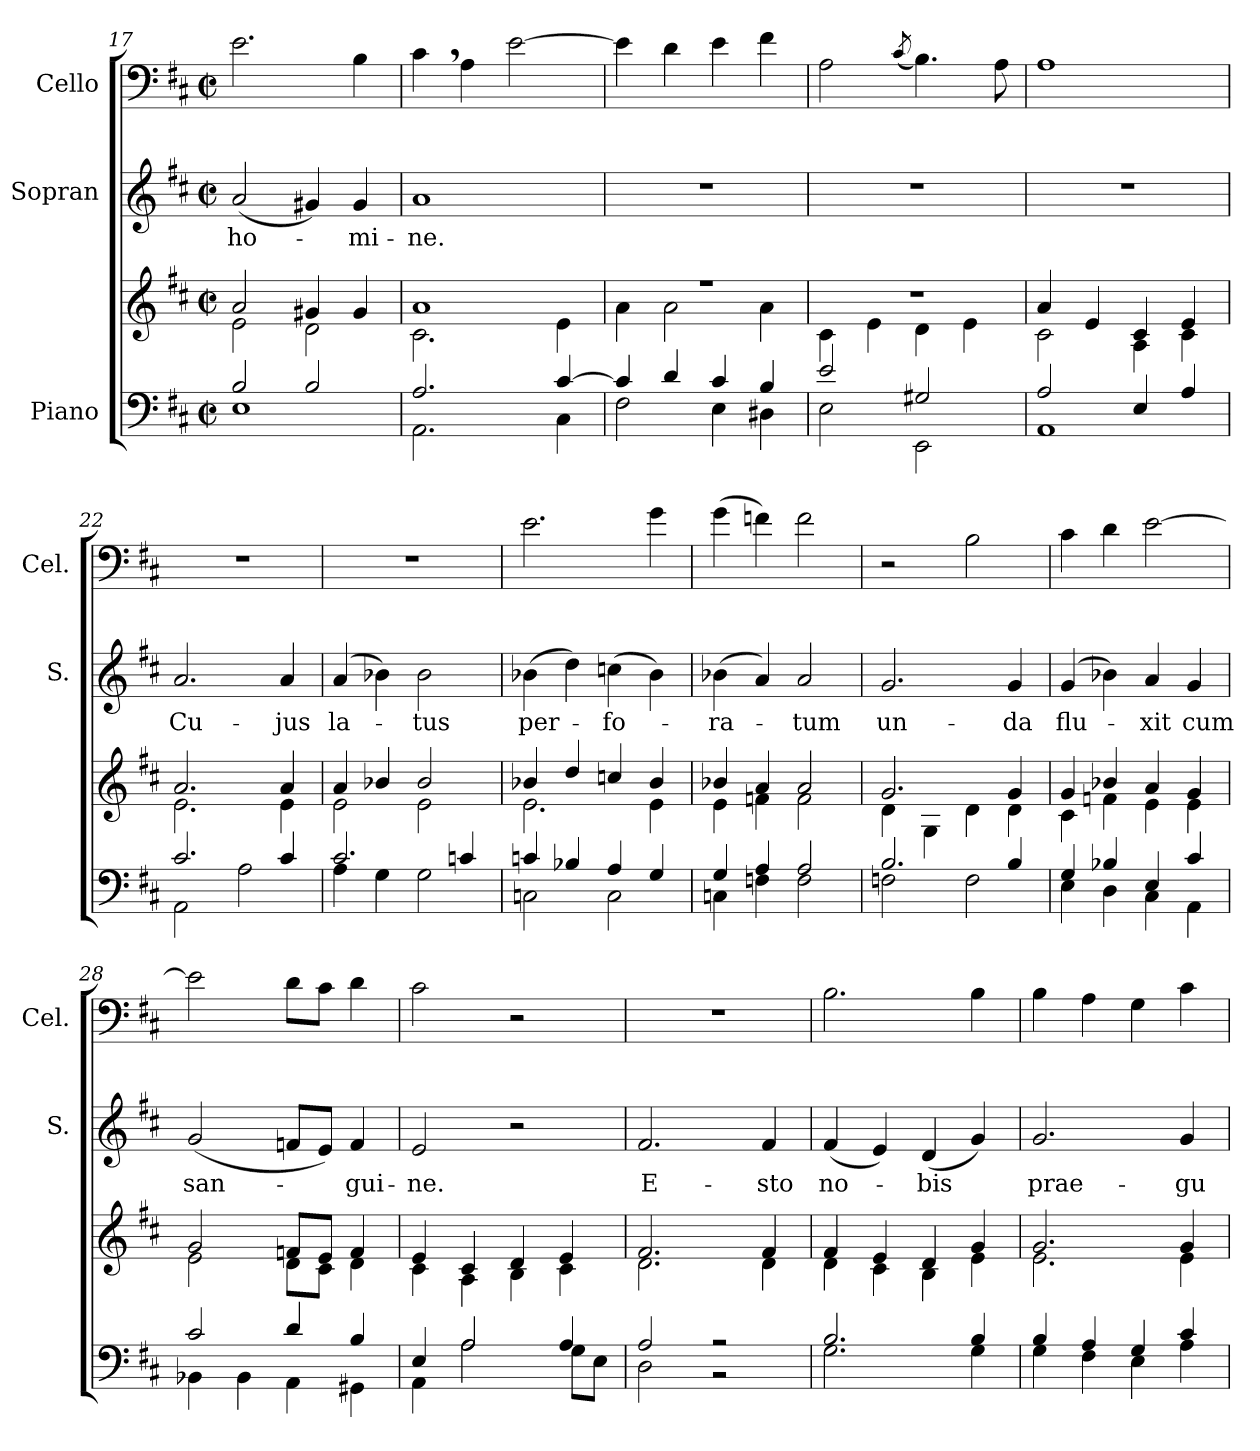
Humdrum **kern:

**kern	**kern	**kern	**text	**kern
*part3	*part3	*part2	*part2	*part1
*staff4	*staff3	*staff2	*staff2	*staff1
*I"Piano	*	*I"Sopran	*	*I"Cello
*	*	*I'S.	*	*I'Cel.
*clefF4	*clefG2	*clefG2	*	*clefF4
*k[f#c#]	*k[f#c#]	*k[f#c#]	*	*k[f#c#]
*M2/2	*M2/2	*M2/2	*	*M2/2
*met(c|)	*met(c|)	*met(c|)	*	*met(c|)
=17	=17	=17	=17	=17
*^	*^	*	*	*
!	!	!	!	!	!LO:LY:b	!
2B/	1E	2a/	2e\	(2a/	ho-	2.e\
2B/	.	4g#X/	2d\	4g#X/)	.	.
!	!	!	!	!	!LO:LY:b	!
.	.	4g#/	.	4g#/	-mi-	4B\
=18	=18	=18	=18	=18	=18	=18
!	!	!	!	!	!LO:LY:b	!
2.A/	2.AA\	1a	2.c#\	1a	-ne.	4c#,\
.	.	.	.	.	.	4A\
.	.	.	.	.	.	[2e\
[4c#/	4C#\	.	4e\	.	.	.
=19	=19	=19	=19	=19	=19	=19
4c#/]	2F#\	1r	4a\	1r	.	4e\]
4d/	.	.	2a\	.	.	4d\
4c#/	4E\	.	.	.	.	4e\
4B/	4D#X\	.	4a\	.	.	4f#\
!!LO:PB:g=z
=20	=20	=20	=20	=20	=20	=20
2e/	2E\	1r	4c#\	1r	.	2A\
.	.	.	4e\	.	.	.
.	.	.	.	.	.	(8qc#/
2G#X/	2EE\	.	4d\	.	.	4.B\)
.	.	.	4e\	.	.	.
.	.	.	.	.	.	8A\
=21	=21	=21	=21	=21	=21	=21
2A/	1AA	4a/	2c#\	1r	.	1A
.	.	4e/	.	.	.	.
4E/	.	4c#/	4A\	.	.	.
4A/	.	4e/	4c#\	.	.	.
=22	=22	=22	=22	=22	=22	=22
!	!	!	!	!	!LO:LY:b	!
2.c#/	2AA\	2.a/	2.e\	2.a/	Cu-	1r
.	2A\	.	.	.	.	.
!	!	!	!	!	!LO:LY:b	!
4c#/	.	4a/	4e\	4a/	-jus	.
=23	=23	=23	=23	=23	=23	=23
!	!	!	!	!	!LO:LY:b	!
2.c#/	4A\	4a/	2e\	(4a/	la-	1r
.	4G\	4b-X/	.	4b-X\)	.	.
!	!	!	!	!	!LO:LY:b	!
.	2G\	2b-/	2e\	2b-\	-tus	.
4cn/	.	.	.	.	.	.
=24	=24	=24	=24	=24	=24	=24
!	!	!	!	!	!LO:LY:b	!
4cn/	2Cn\	4b-X/	2.e\	(4b-X\	per-	2.e\
4B-X/	.	4dd/	.	4dd\)	.	.
!	!	!	!	!	!LO:LY:b	!
4A/	2C\	4ccn/	.	(4ccn\	-fo-	.
4G/	.	4b-/	4e\	4b-\)	.	4g\
=25	=25	=25	=25	=25	=25	=25
!	!	!	!	!	!LO:LY:b	!
4G/	4Cn\	4b-X/	4e\	(4b-X\	-ra-	(4g\
4A/	4Fn\	4a/	4fn\	4a/)	.	4fn\)
!	!	!	!	!	!LO:LY:b	!
2A/	2F\	2a/	2f\	2a/	-tum	2f\
=26	=26	=26	=26	=26	=26	=26
!	!	!	!	!	!LO:LY:b	!
2.B/	2Fn\	2.g/	4d\	2.g/	un-	2r
.	.	.	4G\	.	.	.
.	2F\	.	4d\	.	.	2B\
!	!	!	!	!	!LO:LY:b	!
4B/	.	4g/	4d\	4g/	-da	.
!!LO:LB:g=z
=27	=27	=27	=27	=27	=27	=27
!	!	!	!	!	!LO:LY:b	!
4G/	4E\	4g/	4c#\	(4g/	flu-	4c#\
4B-X/	4D\	4b-X/	4fn\	4b-X\)	.	4d\
!	!	!	!	!	!LO:LY:b	!
4E/	4C#\	4a/	4e\	4a/	-xit	[2e\
!	!	!	!	!	!LO:LY:b	!
4c#/	4AA\	4g/	4e\	4g/	cum	.
=28	=28	=28	=28	=28	=28	=28
!	!	!	!	!	!LO:LY:b	!
2c#/	4BB-X\	2g/	2e\	(2g/	san-	2e\]
.	4BB-\	.	.	.	.	.
4d/	4AA\	8fn/L	8d\L	8fn/L	.	8d\L
.	.	8e/J	8c#\J	8e/J)	.	8c#\J
!	!	!	!	!	!LO:LY:b	!
4B/	4GG#X\	4f/	4d\	4f/	-gui-	4d\
=29	=29	=29	=29	=29	=29	=29
!	!	!	!	!	!LO:LY:b	!
4E/	4AA\	4e/	4c#\	2e/	-ne.	2c#\
2A/	2A\	4c#/	4A\	.	.	.
.	.	4d/	4B\	2r	.	2r
4A/	8G\L	4e/	4c#\	.	.	.
.	8E\J	.	.	.	.	.
=30	=30	=30	=30	=30	=30	=30
!	!	!	!	!	!LO:LY:b	!
2A/	2D\	2.f#/	2.d\	2.f#/	E-	1r
2r	2r	.	.	.	.	.
!	!	!	!	!	!LO:LY:b	!
.	.	4f#/	4d\	4f#/	-sto	.
=31	=31	=31	=31	=31	=31	=31
!	!	!	!	!	!LO:LY:b	!
2.B/	2.G\	4f#/	4d\	(4f#/	no-	2.B\
.	.	4e/	4c#\	4e/)	.	.
!	!	!	!	!	!LO:LY:b	!
.	.	4d/	4B\	(4d/	-bis	.
4B/	4G\	4g/	4e\	4g/)	.	4B\
=32	=32	=32	=32	=32	=32	=32
!	!	!	!	!	!LO:LY:b	!
4B/	4G\	2.g/	2.e\	2.g/	prae-	4B\
4A/	4F#\	.	.	.	.	4A\
4G/	4E\	.	.	.	.	4G\
!	!	!	!	!	!LO:LY:b	!
4c#/	4A\	4g/	4e\	4g/	-gu-	4c#\
*v	*v	*	*	*	*	*
*	*v	*v	*	*	*
=	=	=	=	=
*-	*-	*-	*-	*-
